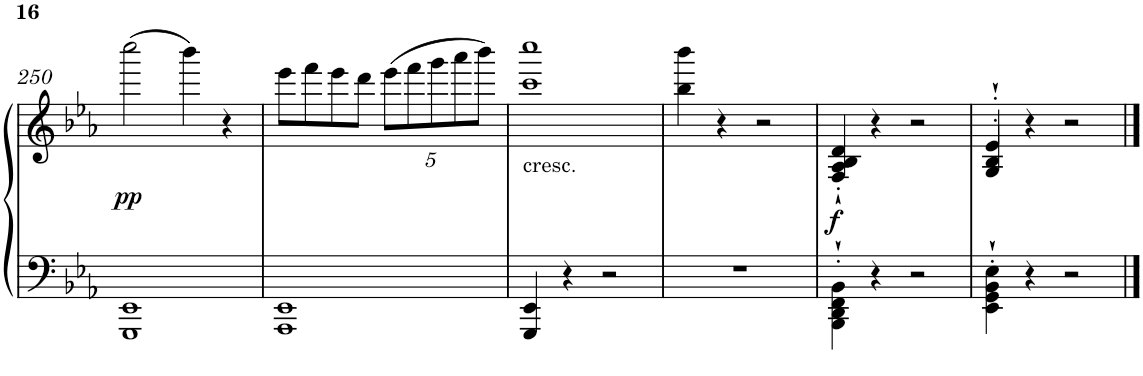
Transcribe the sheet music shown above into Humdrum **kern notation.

**kern	**kern	**dynam
*part1	*part1	*part1
*staff2	*staff1	*staff1/2
*I"Piano	*	*
*I'Pno	*	*
!!LO:PB:g=z
*clefF4	*clefG2	*
*k[b-e-a-]	*k[b-e-a-]	*
*E-:	*E-:	*
*M2/2	*M2/2	*
*met(c|)	*met(c|)	*
=250	=250	=250
!	!	!LO:DY:b
1GGG 1EE-	(>2cccc\	pp
.	4bbb-\)	.
.	4r	.
=251	=251	=251
1AAA- 1EE-	8eee-\L	.
.	8fff\	.
.	8eee-\	.
.	8ddd\J	.
*	*Xbrackettup	*
.	(>10eee-\L	.
.	10fff\	.
.	10ggg\	.
.	10aaa-\	.
.	10bbb-\J)	.
=252	=252	=252
!	!LO:TX:b:t=cresc.	!
4GGG/ 4EE-/	1ccc 1cccc	.
4r	.	.
2r	.	.
=253	=253	=253
1r	4bb-\ 4bbb-\	.
.	4r	.
.	2r	.
=254	=254	=254
!	!	!LO:DY:b
4BBB-\'` 4DD\'` 4FF\'` 4BB-\'`	4F/'` 4A-/'` 4B-/'` 4d/'`	f
4r	4r	.
2r	2r	.
=255	=255	=255
*	*^	*
4EE-\'` 4GG\'` 4BB-\'` 4E-\'`	4e-'`/	4G/' 4B-/'	.
4r	4r	2.ryy	.
2r	2r	.	.
*	*v	*v	*
==	==	==
*-	*-	*-
